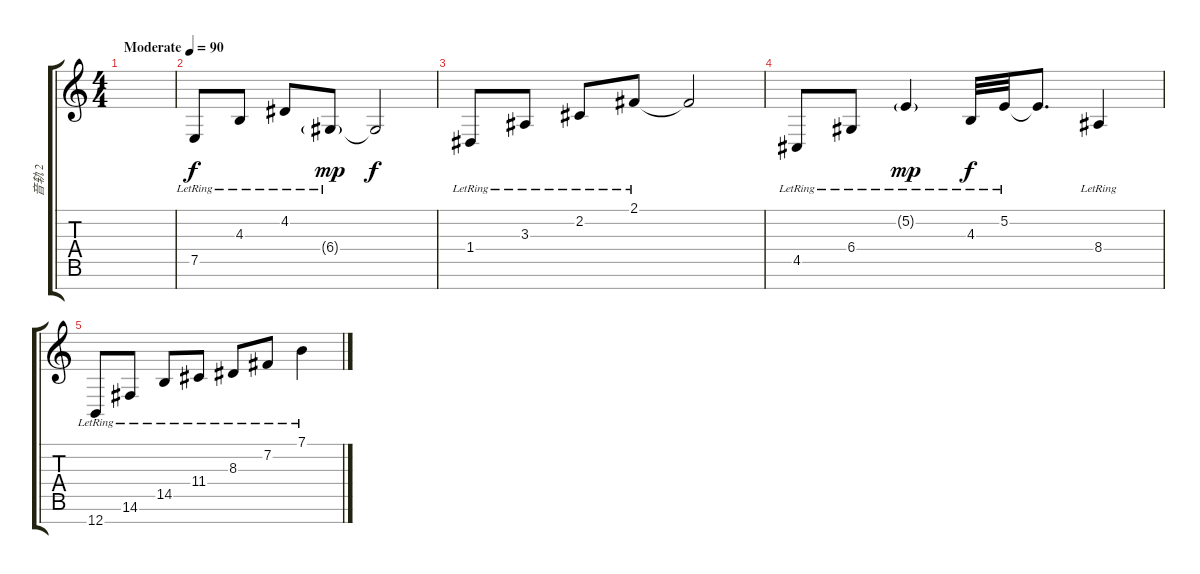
\track ("音轨 2" "音轨 2") {instrument acousticgrandpiano}
\staff {score tabs}
\tuning (E4 B3 G3 D3 A2 E2 B1) {hide}
\ts (4 4)
\tempo (90 "Moderate")
\clef g2
\ks c
|
7.5{lr}.8 4.3{lr}.8 4.2{lr}.8 6.4{g lr}.8{dy mp} 6.4{t}.2{dy f} |
1.4{lr}.8 3.3{lr}.8 2.2{lr}.8 2.1{lr}.8 2.1{t}.2 |
4.5{lr}.8 6.4{lr}.8 5.2{g lr}.4{dy mp} 4.3{lr}.32{dy f} 5.2{lr}.32 5.2{t}.8{d} 8.4{lr}.4 |
12.7{lr}.8 14.6{lr}.8 14.5{lr}.8 11.4{lr}.8 8.3{lr}.8 7.2{lr}.8 7.1{lr}.4
